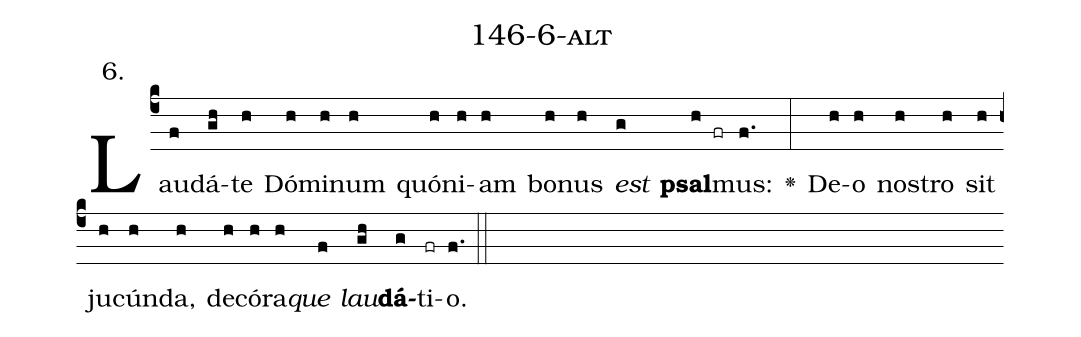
name: 146-6-alt;
annotation: 6.;
%%
(c4)Lau(f)dá(gh)te(h) Dó(h)mi(h)num(h) quón(h)i(h)am(h) bo(h)nus(h) <i>est</i>(g) <b>psal</b>(h fr)mus:(f.) <v>\greheightstar</v>(:) De(h)o(h) nos(h)tro(h) sit(h) ju(h)cún(h)da,(h) de(h)có(h)ra(h)<i>que</i>(f) <i>lau</i>(gh)<b>dá</b>(g)ti(fr)o.(f.) (::)


%E(h) u(h) o(f) u(gh) a(g) e.(f.) (::)
